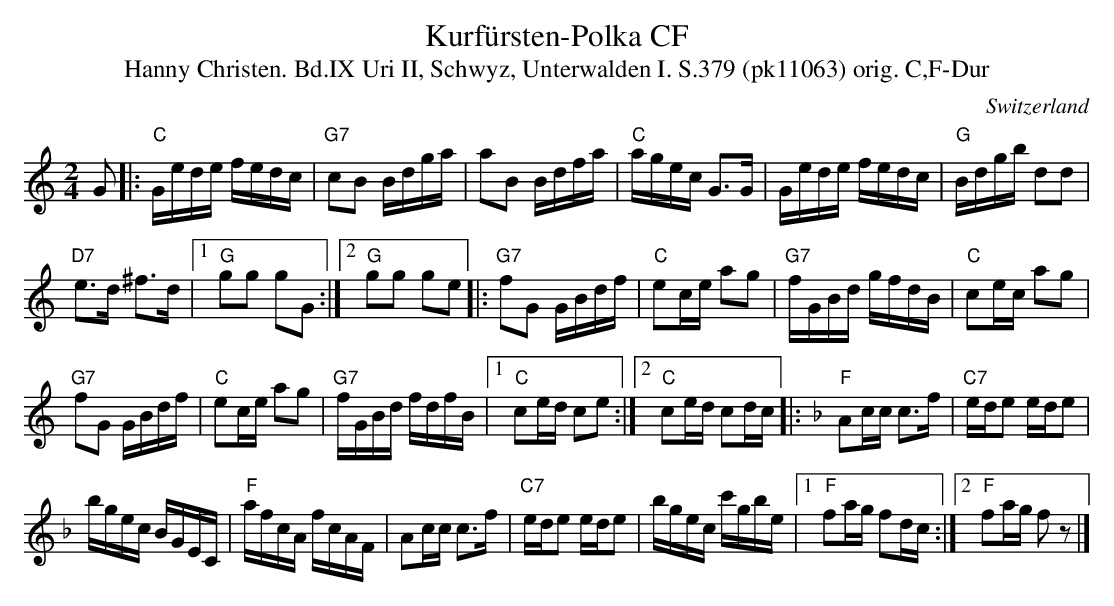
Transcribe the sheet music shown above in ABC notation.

X:1
T: Kurf\"ursten-Polka CF
T:Hanny Christen. Bd.IX Uri II, Schwyz, Unterwalden I. S.379 (pk11063) orig. C,F-Dur
M:2/4
L:1/16
O:Switzerland
K:C major
G2 |: "C"Gede fedc | "G7"c2B2 Bdga | a2B2 Bdfa | "C"agec G2>G2 | Gede fedc | "G"Bdgb d2d2 | [L:1/8]
"D7"e>d ^f>d |1 "G"gg gG :|2 "G"gg ge |: "G7"fG [L:1/16] GBdf | "C"e2ce a2g2 | "G7"fGBd gfdB | "C"c2ec a2g2 |
"G7"f2G2 GBdf | "C"e2ce a2g2 | "G7"fGBd fdfB |1 "C"c2ed c2e2 :|2 "C"c2ed c2dc |: [K:F] "F"A2cc c3f | "C7"ede2 ede2 |
bgec BGEC | "F"afcA fcAF | A2cc c3f | "C7"ede2 ede2 | bgec c'gbe |1 "F"f2ag f2dc :|2 "F"f2ag f2 z2 |]
